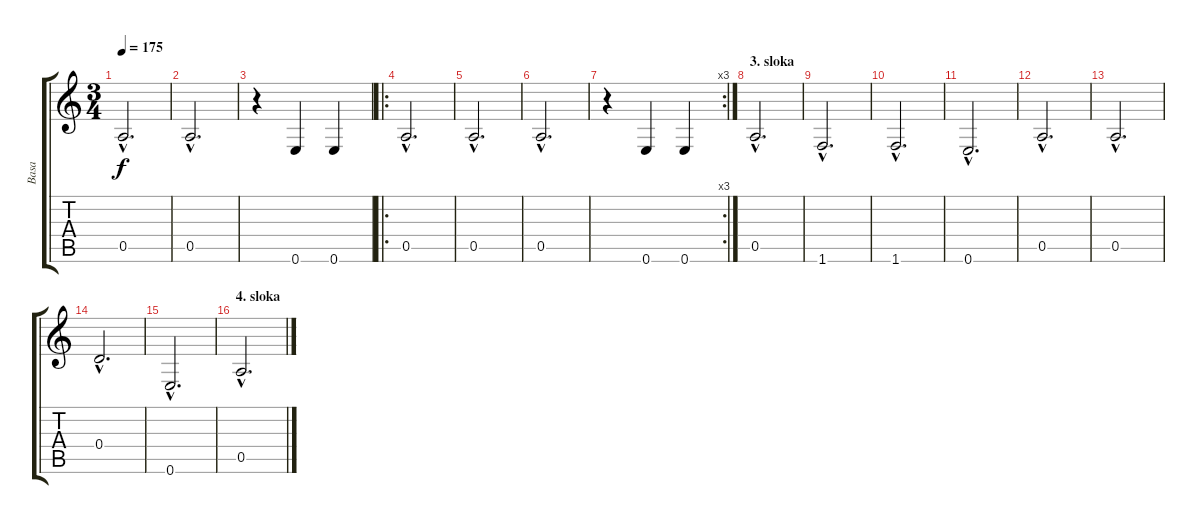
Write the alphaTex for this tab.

\track ("Basa" "Basa") {instrument electricbassfinger}
\staff {score tabs}
\tuning (E4 B3 G3 D3 A2 E2) {hide}
\ts (3 4)
\tempo 175
\clef g2
\ks c
0.5{hac}.2{d dy f} |
0.5{hac}.2{d} |
r.4 0.6.4 0.6.4 |
\ro
0.5{hac}.2{d} |
0.5{hac}.2{d} |
0.5{hac}.2{d} |
\rc 3
r.4 0.6.4 0.6.4 |
\section ("" "3. sloka")
0.5{hac}.2{d} |
1.6{hac}.2{d} |
1.6{hac}.2{d} |
0.6{hac}.2{d} |
0.5{hac}.2{d} |
0.5{hac}.2{d} |
0.4{hac}.2{d} |
0.6{hac}.2{d} |
\section ("" "4. sloka")
0.5{hac}.2{d}
